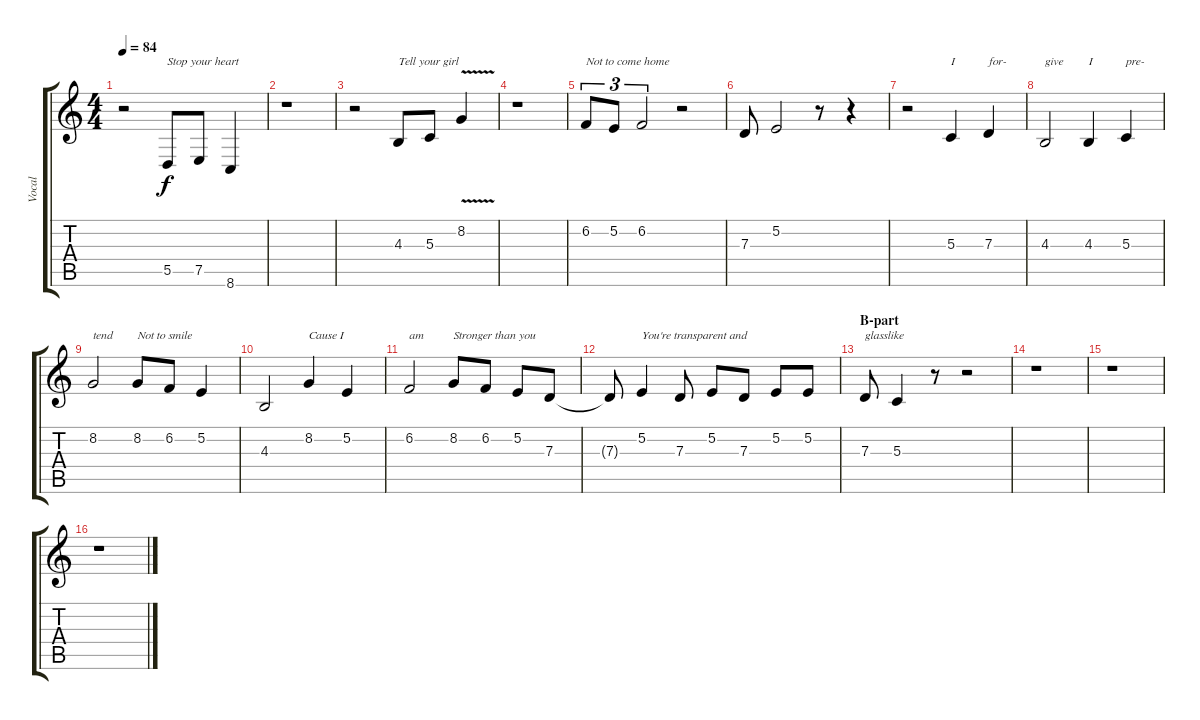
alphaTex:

\track ("Vocal" "Vocal") {instrument clavinet}
\staff {score tabs}
\tuning (E4 B3 G3 D3 A2 E2) {hide}
\ts (4 4)
\tempo 84
\clef g2
\ks c
r.2{dy f} 5.5.8{txt "Stop your heart"} 7.5.8 8.6.4 |
r.1 |
r.2 4.3.8{txt "Tell your girl"} 5.3.8 8.2{v}.4 |
r.1 |
6.2.8{tu (3 2) txt "Not to come home"} 5.2.8{tu (3 2)} 6.2.2{tu (3 2)} r.2 |
7.3.8 5.2.2 r.8 r.4 |
r.2 5.3.4{txt "I "} 7.3.4{txt "for-"} |
4.3.2{txt "give"} 4.3.4{txt "I"} 5.3.4{txt "pre-"} |
8.2.2{txt "tend"} 8.2.8{txt "Not to smile"} 6.2.8 5.2.4 |
4.3.2 8.2.4{txt "Cause I "} 5.2.4 |
6.2.2{txt "am"} 8.2.8{txt "Stronger than you"} 6.2.8 5.2.8 7.3.8 |
7.3{t}.8 5.2.4{txt "You're transparent and"} 7.3.8 5.2.8 7.3.8 5.2.8 5.2.8 |
\section ("" "B-part")
7.3.8{txt "glasslike"} 5.3.4 r.8 r.2 |
r.1 |
r.1 |
r.1
